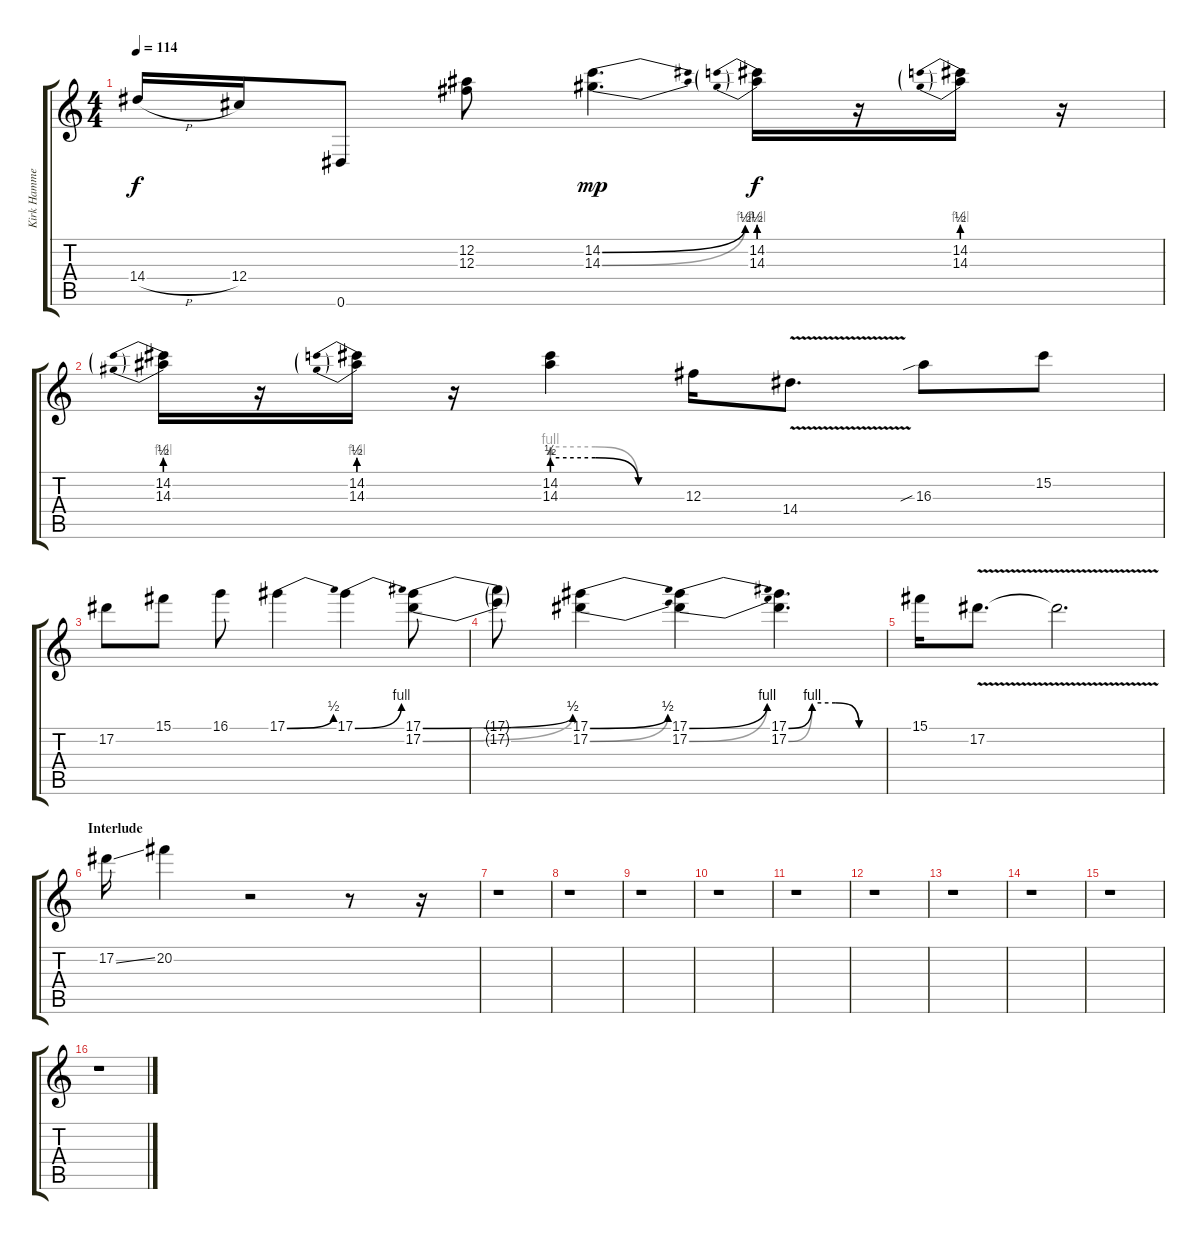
\track ("Kirk Hammet (Solo)" "Kirk Hamme") {instrument distortionguitar}
\staff {score tabs}
\tuning (Eb4 Bb3 Gb3 Db3 Ab2 Eb2) {hide}
\ts (4 4)
\tempo 114
\clef g2
\ks c
14.4{h}.16{dy f} 12.4.16 0.6.8 (12.2 12.3).8 (14.2{be (bend 0 0 60 2)} 14.3{be (bend 0 0 60 4)}).4{d dy mp} (14.2{be (prebend 0 2 60 2)} 14.3{be (prebend 0 4 60 4)}).16{dy f} r.16 (14.2{be (prebend 0 2 60 2)} 14.3{be (prebend 0 4 60 4)}).16 r.16 |
(14.2{be (prebend 0 2 60 2)} 14.3{be (prebend 0 4 60 4)}).16 r.16 (14.2{be (prebend 0 2 60 2)} 14.3{be (prebend 0 4 60 4)}).16 r.16 (14.2{be (custom 0 2 20 2 40 0 60 0)} 14.3{be (custom 0 4 20 4 40 0 60 0)}).4 12.3.16 14.4{v}.8{d} 16.3{sib}.8 15.2.8 |
17.2.8 15.1.8 16.1.8 17.1{be (bend 0 0 60 2)}.4 17.1{be (bend 0 0 60 4)}.4 (17.1{be (bend 0 0 60 2)} 17.2{be (bend 0 0 60 2)}).8 |
(17.1{t} 17.2{t}).8 (17.1{be (bend 0 0 60 2)} 17.2{be (bend 0 0 60 2)}).4 (17.1{be (bend 0 0 60 4)} 17.2{be (bend 0 0 60 4)}).4 (17.1{be (custom 0 0 15 4 30 4 45 0 60 0)} 17.2{be (custom 0 0 15 4 30 4 45 0 60 0)}).4{d} |
15.1.16 17.2{v}.8{d} 17.2{t}.2{d} |
\section ("" "Interlude")
17.2{ss}.16 20.2.4 r.2 r.8 r.16 |
r.1 |
r.1 |
r.1 |
r.1 |
r.1 |
r.1 |
r.1 |
r.1 |
r.1 |
r.1
